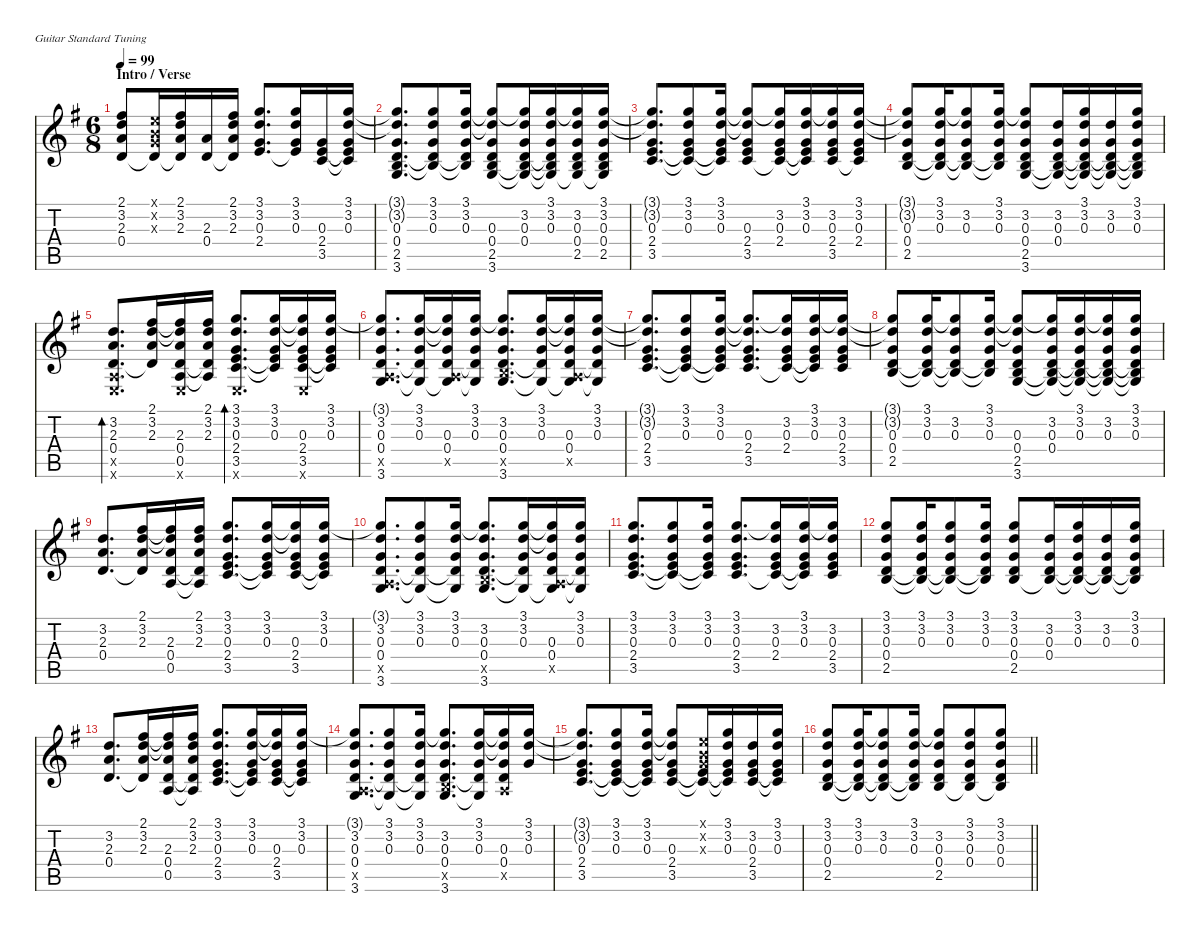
\defaultSystemsLayout 4
\hideDynamics
\bracketExtendMode nobrackets
\singleTrackTrackNamePolicy hidden
\multiTrackTrackNamePolicy hidden
\otherSystemsTrackNameOrientation horizontal
\track ("Stone Gossard" "s.guit.") {defaultSystemsLayout 4 instrument acousticguitarsteel}
\staff {score tabs}
\tuning (E4 B3 G3 D3 A2 E2)
\ts (6 8)
\beaming (8 3 3)
\section ("" "Intro / Verse")
\tempo 99
\clef g2
\ks g
(2.1{acc #} 3.2{acc forcenatural} 2.3{acc forcenatural} 0.4{acc forcenatural}).8{dy fff instrument acousticguitarsteel beam Up} (0.1{x acc forcenatural} 0.2{x acc forcenatural} 0.3{x acc forcenatural} 0.4{t acc forcenatural}).16{dy f beam Up} (2.1{acc #} 3.2{acc forcenatural} 2.3{acc forcenatural} 0.4{t acc forcenatural}).16{dy ff beam Up} (2.3{acc forcenatural} 0.4{acc forcenatural}).16{dy f beam Up} (2.1{acc #} 3.2{acc forcenatural} 2.3{acc forcenatural} 0.4{t acc forcenatural}).16{dy ff beam Up} (3.1{acc forcenatural} 3.2{acc forcenatural} 0.3{acc forcenatural} 2.4{acc forcenatural}).8{d dy fff beam Up} (3.1{acc forcenatural} 3.2{acc forcenatural} 0.3{acc forcenatural} 2.4{t acc forcenatural}).16{dy ff beam Up} (0.3{acc forcenatural} 2.4{acc forcenatural} 3.5{acc forcenatural}).16{beam Up} (3.1{acc forcenatural} 3.2{acc forcenatural} 0.3{acc forcenatural} 2.4{t acc forcenatural} 3.5{t acc forcenatural}).16{beam Up} |
(3.1{t acc forcenatural} 3.2{t acc forcenatural} 0.3{acc forcenatural} 0.4{acc forcenatural} 2.5{acc forcenatural} 3.6{acc forcenatural}).8{d dy f beam Up} (3.1{acc forcenatural} 3.2{acc forcenatural} 0.3{acc forcenatural} 0.4{t acc forcenatural} 2.5{t acc forcenatural}).8{beam Up} (3.1{acc forcenatural} 3.2{acc forcenatural} 0.3{acc forcenatural} 0.4{t acc forcenatural} 2.5{t acc forcenatural}).16{beam Up} (3.1{t acc forcenatural} 3.2{t acc forcenatural} 0.3{acc forcenatural} 0.4{acc forcenatural} 2.5{acc forcenatural} 3.6{acc forcenatural}).8{beam Up} (3.1{t acc forcenatural} 3.2{acc forcenatural} 0.3{acc forcenatural} 0.4{acc forcenatural} 2.5{t acc forcenatural} 3.6{t acc forcenatural}).16{beam Up} (3.1{acc forcenatural} 3.2{acc forcenatural} 0.3{acc forcenatural} 0.4{t acc forcenatural} 2.5{t acc forcenatural} 3.6{t acc forcenatural}).16{beam Up} (3.1{t acc forcenatural} 3.2{acc forcenatural} 0.3{acc forcenatural} 0.4{acc forcenatural} 2.5{acc forcenatural} 3.6{t acc forcenatural}).16{beam Up} (3.1{acc forcenatural} 3.2{acc forcenatural} 0.3{acc forcenatural} 0.4{acc forcenatural} 2.5{acc forcenatural} 3.6{t acc forcenatural}).16{beam Up} |
(3.1{t acc forcenatural} 3.2{t acc forcenatural} 0.3{acc forcenatural} 2.4{acc forcenatural} 3.5{acc forcenatural}).8{d beam Up} (3.1{acc forcenatural} 3.2{acc forcenatural} 0.3{acc forcenatural} 2.4{t acc forcenatural} 3.5{t acc forcenatural}).8{beam Up} (3.1{acc forcenatural} 3.2{acc forcenatural} 0.3{acc forcenatural} 2.4{t acc forcenatural} 3.5{t acc forcenatural}).16{beam Up} (3.1{t acc forcenatural} 3.2{t acc forcenatural} 0.3{acc forcenatural} 2.4{acc forcenatural} 3.5{acc forcenatural}).8{beam Up} (3.1{t acc forcenatural} 3.2{acc forcenatural} 0.3{acc forcenatural} 2.4{acc forcenatural} 3.5{t acc forcenatural}).16{beam Up} (3.1{acc forcenatural} 3.2{acc forcenatural} 0.3{acc forcenatural} 2.4{t acc forcenatural} 3.5{t acc forcenatural}).16{beam Up} (3.1{t acc forcenatural} 3.2{acc forcenatural} 0.3{acc forcenatural} 2.4{acc forcenatural} 3.5{acc forcenatural}).16{beam Up} (3.1{acc forcenatural} 3.2{acc forcenatural} 0.3{acc forcenatural} 2.4{acc forcenatural} 3.5{t acc forcenatural}).16{beam Up} |
(3.1{t acc forcenatural} 3.2{t acc forcenatural} 0.3{acc forcenatural} 0.4{acc forcenatural} 2.5{acc forcenatural}).8{beam Up} (3.1{acc forcenatural} 3.2{acc forcenatural} 0.3{acc forcenatural} 0.4{t acc forcenatural} 2.5{t acc forcenatural}).16{beam Up} (3.1{t acc forcenatural} 3.2{acc forcenatural} 0.3{acc forcenatural} 0.4{t acc forcenatural} 2.5{t acc forcenatural}).8{beam Up} (3.1{acc forcenatural} 3.2{acc forcenatural} 0.3{acc forcenatural} 0.4{t acc forcenatural} 2.5{t acc forcenatural}).16{beam Up} (3.1{t acc forcenatural} 3.2{acc forcenatural} 0.3{acc forcenatural} 0.4{acc forcenatural} 2.5{acc forcenatural} 3.6{acc forcenatural}).8{beam Up} (3.2{acc forcenatural} 0.3{acc forcenatural} 0.4{acc forcenatural} 2.5{t acc forcenatural} 3.6{t acc forcenatural}).16{beam Up} (3.1{acc forcenatural} 3.2{acc forcenatural} 0.3{acc forcenatural} 0.4{t acc forcenatural} 2.5{t acc forcenatural} 3.6{t acc forcenatural}).16{beam Up} (3.2{acc forcenatural} 0.3{acc forcenatural} 0.4{t acc forcenatural} 2.5{t acc forcenatural} 3.6{t acc forcenatural}).16{beam Up} (3.1{acc forcenatural} 3.2{acc forcenatural} 0.3{acc forcenatural} 0.4{t acc forcenatural} 2.5{t acc forcenatural} 3.6{t acc forcenatural}).16{beam Up} |
(3.2{acc forcenatural} 2.3{acc forcenatural} 0.4{acc forcenatural} 0.5{x acc forcenatural} 0.6{x acc forcenatural}).8{d bd 60 dy mf beam Up} (2.1{acc #} 3.2{acc forcenatural} 2.3{acc forcenatural} 0.4{t acc forcenatural}).16{beam Up} (2.1{t acc #} 3.2{t acc forcenatural} 2.3{acc forcenatural} 0.4{acc forcenatural} 0.5{acc forcenatural} 0.6{x acc forcenatural}).16{beam Up} (2.1{acc #} 3.2{acc forcenatural} 2.3{acc forcenatural} 0.4{t acc forcenatural} 0.5{t acc forcenatural}).16{beam Up} (3.1{acc forcenatural} 3.2{acc forcenatural} 0.3{acc forcenatural} 2.4{acc forcenatural} 3.5{acc forcenatural} 0.6{x acc forcenatural}).8{d bd 60 beam Up} (3.1{acc forcenatural} 3.2{acc forcenatural} 0.3{acc forcenatural} 2.4{t acc forcenatural} 3.5{t acc forcenatural}).16{beam Up} (3.1{t acc forcenatural} 3.2{t acc forcenatural} 0.3{acc forcenatural} 2.4{acc forcenatural} 3.5{acc forcenatural} 0.6{x acc forcenatural}).16{dy f beam Up} (3.1{acc forcenatural} 3.2{acc forcenatural} 0.3{acc forcenatural} 2.4{t acc forcenatural} 3.5{t acc forcenatural}).16{dy mf beam Up} |
(3.1{t acc forcenatural} 3.2{acc forcenatural} 0.3{acc forcenatural} 0.4{acc forcenatural} 0.5{x acc forcenatural} 3.6{acc forcenatural}).8{d dy f beam Up} (3.1{acc forcenatural} 3.2{acc forcenatural} 0.3{acc forcenatural} 0.4{t acc forcenatural} 3.6{t acc forcenatural}).16{dy mf beam Up} (3.1{t acc forcenatural} 3.2{t acc forcenatural} 0.3{acc forcenatural} 0.4{acc forcenatural} 0.5{x acc forcenatural} 3.6{t acc forcenatural}).16{dy mp beam Up} (3.1{acc forcenatural} 3.2{acc forcenatural} 0.3{acc forcenatural} 0.4{t acc forcenatural} 3.6{t acc forcenatural}).16{dy mf beam Up} (3.1{t acc forcenatural} 3.2{acc forcenatural} 0.3{acc forcenatural} 0.4{acc forcenatural} 2.5{x acc forcenatural} 3.6{acc forcenatural}).8{d dy f beam Up} (3.1{acc forcenatural} 3.2{acc forcenatural} 0.3{acc forcenatural} 0.4{t acc forcenatural} 3.6{t acc forcenatural}).16{dy mf beam Up} (3.1{t acc forcenatural} 3.2{t acc forcenatural} 0.3{acc forcenatural} 0.4{acc forcenatural} 0.5{x acc forcenatural} 3.6{t acc forcenatural}).16{dy f beam Up} (3.1{acc forcenatural} 3.2{acc forcenatural} 0.3{acc forcenatural} 0.4{t acc forcenatural} 3.6{t acc forcenatural}).16{dy mf beam Up} |
(3.1{t acc forcenatural} 3.2{t acc forcenatural} 0.3{acc forcenatural} 2.4{acc forcenatural} 3.5{acc forcenatural}).8{d dy f beam Up} (3.1{acc forcenatural} 3.2{acc forcenatural} 0.3{acc forcenatural} 2.4{t acc forcenatural} 3.5{t acc forcenatural}).8{dy mf beam Up} (3.1{acc forcenatural} 3.2{acc forcenatural} 0.3{acc forcenatural} 2.4{t acc forcenatural} 3.5{t acc forcenatural}).16{beam Up} (3.1{t acc forcenatural} 3.2{t acc forcenatural} 0.3{acc forcenatural} 2.4{acc forcenatural} 3.5{acc forcenatural}).8{d dy f beam Up} (3.1{t acc forcenatural} 3.2{acc forcenatural} 0.3{acc forcenatural} 2.4{acc forcenatural} 3.5{t acc forcenatural}).16{dy mf beam Up} (3.1{acc forcenatural} 3.2{acc forcenatural} 0.3{acc forcenatural} 2.4{t acc forcenatural} 3.5{t acc forcenatural}).16{beam Up} (3.1{t acc forcenatural} 3.2{acc forcenatural} 0.3{acc forcenatural} 2.4{acc forcenatural} 3.5{acc forcenatural}).16{beam Up} |
(3.1{t acc forcenatural} 3.2{t acc forcenatural} 0.3{acc forcenatural} 0.4{acc forcenatural} 2.5{acc forcenatural}).8{dy f beam Up} (3.1{acc forcenatural} 3.2{acc forcenatural} 0.3{acc forcenatural} 0.4{t acc forcenatural} 2.5{t acc forcenatural}).16{dy mf beam Up} (3.1{t acc forcenatural} 3.2{acc forcenatural} 0.3{acc forcenatural} 0.4{t acc forcenatural} 2.5{t acc forcenatural}).8{dy f beam Up} (3.1{acc forcenatural} 3.2{acc forcenatural} 0.3{acc forcenatural} 0.4{t acc forcenatural} 2.5{t acc forcenatural}).16{dy mf beam Up} (3.1{t acc forcenatural} 3.2{t acc forcenatural} 0.3{acc forcenatural} 0.4{acc forcenatural} 2.5{acc forcenatural} 3.6{acc forcenatural}).8{dy f beam Up} (3.1{t acc forcenatural} 3.2{acc forcenatural} 0.3{acc forcenatural} 0.4{acc forcenatural} 2.5{t acc forcenatural} 3.6{t acc forcenatural}).16{dy mf beam Up} (3.1{acc forcenatural} 3.2{acc forcenatural} 0.3{acc forcenatural} 0.4{t acc forcenatural} 2.5{t acc forcenatural} 3.6{t acc forcenatural}).16{dy f beam Up} (3.1{t acc forcenatural} 3.2{acc forcenatural} 0.3{acc forcenatural} 0.4{t acc forcenatural} 2.5{t acc forcenatural} 3.6{t acc forcenatural}).16{dy mf beam Up} (3.1{acc forcenatural} 3.2{acc forcenatural} 0.3{acc forcenatural} 0.4{t acc forcenatural} 2.5{t acc forcenatural} 3.6{t acc forcenatural}).16{dy f beam Up} |
(3.2{acc forcenatural} 2.3{acc forcenatural} 0.4{acc forcenatural}).8{d beam Up} (2.1{acc #} 3.2{acc forcenatural} 2.3{acc forcenatural} 0.4{t acc forcenatural}).16{beam Up} (2.1{t acc #} 3.2{t acc forcenatural} 2.3{acc forcenatural} 0.4{acc forcenatural} 0.5{acc forcenatural}).16{beam Up} (2.1{acc #} 3.2{acc forcenatural} 2.3{acc forcenatural} 0.4{t acc forcenatural} 0.5{t acc forcenatural}).16{beam Up} (3.1{acc forcenatural} 3.2{acc forcenatural} 0.3{acc forcenatural} 2.4{acc forcenatural} 3.5{acc forcenatural}).8{d beam Up} (3.1{acc forcenatural} 3.2{acc forcenatural} 0.3{acc forcenatural} 2.4{t acc forcenatural} 3.5{t acc forcenatural}).16{beam Up} (3.1{t acc forcenatural} 3.2{t acc forcenatural} 0.3{acc forcenatural} 2.4{acc forcenatural} 3.5{acc forcenatural}).16{beam Up} (3.1{acc forcenatural} 3.2{acc forcenatural} 0.3{acc forcenatural} 2.4{t acc forcenatural} 3.5{t acc forcenatural}).16{beam Up} |
(3.1{t acc forcenatural} 3.2{acc forcenatural} 0.3{acc forcenatural} 0.4{acc forcenatural} 0.5{x acc forcenatural} 3.6{acc forcenatural}).8{d beam Up} (3.1{acc forcenatural} 3.2{acc forcenatural} 0.3{acc forcenatural} 0.4{t acc forcenatural} 3.6{t acc forcenatural}).8{beam Up} (3.1{acc forcenatural} 3.2{acc forcenatural} 0.3{acc forcenatural} 0.4{t acc forcenatural} 3.6{t acc forcenatural}).16{beam Up} (3.1{t acc forcenatural} 3.2{acc forcenatural} 0.3{acc forcenatural} 0.4{acc forcenatural} 2.5{x acc forcenatural} 3.6{acc forcenatural}).8{d beam Up} (3.1{acc forcenatural} 3.2{acc forcenatural} 0.3{acc forcenatural} 0.4{t acc forcenatural} 3.6{t acc forcenatural}).16{beam Up} (3.1{t acc forcenatural} 3.2{t acc forcenatural} 0.3{acc forcenatural} 0.4{acc forcenatural} 0.5{x acc forcenatural} 3.6{t acc forcenatural}).16{beam Up} (3.1{acc forcenatural} 3.2{acc forcenatural} 0.3{acc forcenatural} 0.4{t acc forcenatural} 3.6{t acc forcenatural}).16{beam Up} |
(3.1{acc forcenatural} 3.2{acc forcenatural} 0.3{acc forcenatural} 2.4{acc forcenatural} 3.5{acc forcenatural}).8{d beam Up} (3.1{acc forcenatural} 3.2{acc forcenatural} 0.3{acc forcenatural} 2.4{t acc forcenatural} 3.5{t acc forcenatural}).8{beam Up} (3.1{acc forcenatural} 3.2{acc forcenatural} 0.3{acc forcenatural} 2.4{t acc forcenatural} 3.5{t acc forcenatural}).16{beam Up} (3.1{acc forcenatural} 3.2{acc forcenatural} 0.3{acc forcenatural} 2.4{acc forcenatural} 3.5{acc forcenatural}).8{d beam Up} (3.1{t acc forcenatural} 3.2{acc forcenatural} 0.3{acc forcenatural} 2.4{acc forcenatural} 3.5{t acc forcenatural}).16{beam Up} (3.1{acc forcenatural} 3.2{acc forcenatural} 0.3{acc forcenatural} 2.4{t acc forcenatural} 3.5{t acc forcenatural}).16{beam Up} (3.1{t acc forcenatural} 3.2{acc forcenatural} 0.3{acc forcenatural} 2.4{acc forcenatural} 3.5{acc forcenatural}).16{beam Up} |
(3.1{acc forcenatural} 3.2{acc forcenatural} 0.3{acc forcenatural} 0.4{acc forcenatural} 2.5{acc forcenatural}).8{beam Up} (3.1{acc forcenatural} 3.2{acc forcenatural} 0.3{acc forcenatural} 0.4{t acc forcenatural} 2.5{t acc forcenatural}).16{beam Up} (3.1{acc forcenatural} 3.2{acc forcenatural} 0.3{acc forcenatural} 0.4{t acc forcenatural} 2.5{t acc forcenatural}).8{beam Up} (3.1{acc forcenatural} 3.2{acc forcenatural} 0.3{acc forcenatural} 0.4{t acc forcenatural} 2.5{t acc forcenatural}).16{beam Up} (3.1{acc forcenatural} 3.2{acc forcenatural} 0.3{acc forcenatural} 0.4{acc forcenatural} 2.5{acc forcenatural}).8{dy fff beam Up} (3.2{acc forcenatural} 0.3{acc forcenatural} 0.4{acc forcenatural} 2.5{t acc forcenatural}).16{dy f beam Up} (3.1{acc forcenatural} 3.2{acc forcenatural} 0.3{acc forcenatural} 0.4{t acc forcenatural} 2.5{t acc forcenatural}).16{beam Up} (3.2{acc forcenatural} 0.3{acc forcenatural} 0.4{t acc forcenatural} 2.5{t acc forcenatural}).16{beam Up} (3.1{acc forcenatural} 3.2{acc forcenatural} 0.3{acc forcenatural} 0.4{t acc forcenatural} 2.5{t acc forcenatural}).16{beam Up} |
(3.2{acc forcenatural} 2.3{acc forcenatural} 0.4{acc forcenatural}).8{d dy ff beam Up} (2.1{acc #} 3.2{acc forcenatural} 2.3{acc forcenatural} 0.4{t acc forcenatural}).16{dy f beam Up} (2.1{t acc #} 3.2{t acc forcenatural} 2.3{acc forcenatural} 0.4{acc forcenatural} 0.5{acc forcenatural}).16{beam Up} (2.1{acc #} 3.2{acc forcenatural} 2.3{acc forcenatural} 0.4{t acc forcenatural} 0.5{t acc forcenatural}).16{beam Up} (3.1{acc forcenatural} 3.2{acc forcenatural} 0.3{acc forcenatural} 2.4{acc forcenatural} 3.5{acc forcenatural}).8{d dy ff beam Up} (3.1{acc forcenatural} 3.2{acc forcenatural} 0.3{acc forcenatural} 2.4{t acc forcenatural} 3.5{t acc forcenatural}).16{dy f beam Up} (3.1{t acc forcenatural} 3.2{t acc forcenatural} 0.3{acc forcenatural} 2.4{acc forcenatural} 3.5{acc forcenatural}).16{beam Up} (3.1{acc forcenatural} 3.2{acc forcenatural} 0.3{acc forcenatural} 2.4{t acc forcenatural} 3.5{t acc forcenatural}).16{beam Up} |
(3.1{t acc forcenatural} 3.2{acc forcenatural} 0.3{acc forcenatural} 0.4{acc forcenatural} 0.5{x acc forcenatural} 3.6{acc forcenatural}).8{d dy ff beam Up} (3.1{acc forcenatural} 3.2{acc forcenatural} 0.3{acc forcenatural} 0.4{t acc forcenatural} 3.6{t acc forcenatural}).8{dy f beam Up} (3.1{acc forcenatural} 3.2{acc forcenatural} 0.3{acc forcenatural} 0.4{t acc forcenatural} 3.6{t acc forcenatural}).16{beam Up} (3.1{t acc forcenatural} 3.2{acc forcenatural} 0.3{acc forcenatural} 0.4{acc forcenatural} 2.5{x acc forcenatural} 3.6{acc forcenatural}).8{d beam Up} (3.1{acc forcenatural} 3.2{acc forcenatural} 0.3{acc forcenatural} 0.4{t acc forcenatural} 3.6{t acc forcenatural}).16{beam Up} (3.1{t acc forcenatural} 3.2{t acc forcenatural} 0.3{acc forcenatural} 0.4{acc forcenatural} 0.5{x acc forcenatural}).16{beam Up} (3.1{acc forcenatural} 3.2{acc forcenatural} 0.3{acc forcenatural}).16{beam Up} |
(3.1{t acc forcenatural} 3.2{t acc forcenatural} 0.3{acc forcenatural} 2.4{acc forcenatural} 3.5{acc forcenatural}).8{d beam Up} (3.1{acc forcenatural} 3.2{acc forcenatural} 0.3{acc forcenatural} 2.4{t acc forcenatural} 3.5{t acc forcenatural}).8{beam Up} (3.1{acc forcenatural} 3.2{acc forcenatural} 0.3{acc forcenatural} 2.4{t acc forcenatural} 3.5{t acc forcenatural}).16{beam Up} (3.1{t acc forcenatural} 3.2{t acc forcenatural} 0.3{acc forcenatural} 2.4{acc forcenatural} 3.5{acc forcenatural}).8{beam Up} (0.1{x acc forcenatural} 0.2{x acc forcenatural} 0.3{x acc forcenatural} 2.4{t acc forcenatural} 3.5{t acc forcenatural}).16{dy ff beam Up} (3.1{acc forcenatural} 3.2{acc forcenatural} 0.3{acc forcenatural} 2.4{t acc forcenatural} 3.5{t acc forcenatural}).16{beam Up} (3.2{acc forcenatural} 0.3{acc forcenatural} 2.4{acc forcenatural} 3.5{acc forcenatural}).16{dy f beam Up} (3.1{acc forcenatural} 3.2{acc forcenatural} 0.3{acc forcenatural} 2.4{t acc forcenatural} 3.5{t acc forcenatural}).16{dy ff beam Up} |
\barLineRight lightlight
(3.1{acc forcenatural} 3.2{acc forcenatural} 0.3{acc forcenatural} 0.4{acc forcenatural} 2.5{acc forcenatural}).8{beam Up} (3.1{acc forcenatural} 3.2{acc forcenatural} 0.3{acc forcenatural} 0.4{t acc forcenatural} 2.5{t acc forcenatural}).16{dy f beam Up} (3.1{t acc forcenatural} 3.2{acc forcenatural} 0.3{acc forcenatural} 0.4{t acc forcenatural} 2.5{t acc forcenatural}).8{beam Up} (3.1{acc forcenatural} 3.2{acc forcenatural} 0.3{acc forcenatural} 0.4{t acc forcenatural} 2.5{t acc forcenatural}).16{beam Up} (3.1{t acc forcenatural} 3.2{acc forcenatural} 0.3{acc forcenatural} 0.4{acc forcenatural} 2.5{acc forcenatural}).8{dy fff beam Up} (3.1{acc forcenatural} 3.2{acc forcenatural} 0.3{acc forcenatural} 0.4{acc forcenatural} 2.5{t acc forcenatural}).8{beam Up} (3.1{acc forcenatural} 3.2{acc forcenatural} 0.3{acc forcenatural} 0.4{acc forcenatural} 2.5{t acc forcenatural}).8{beam Up}
